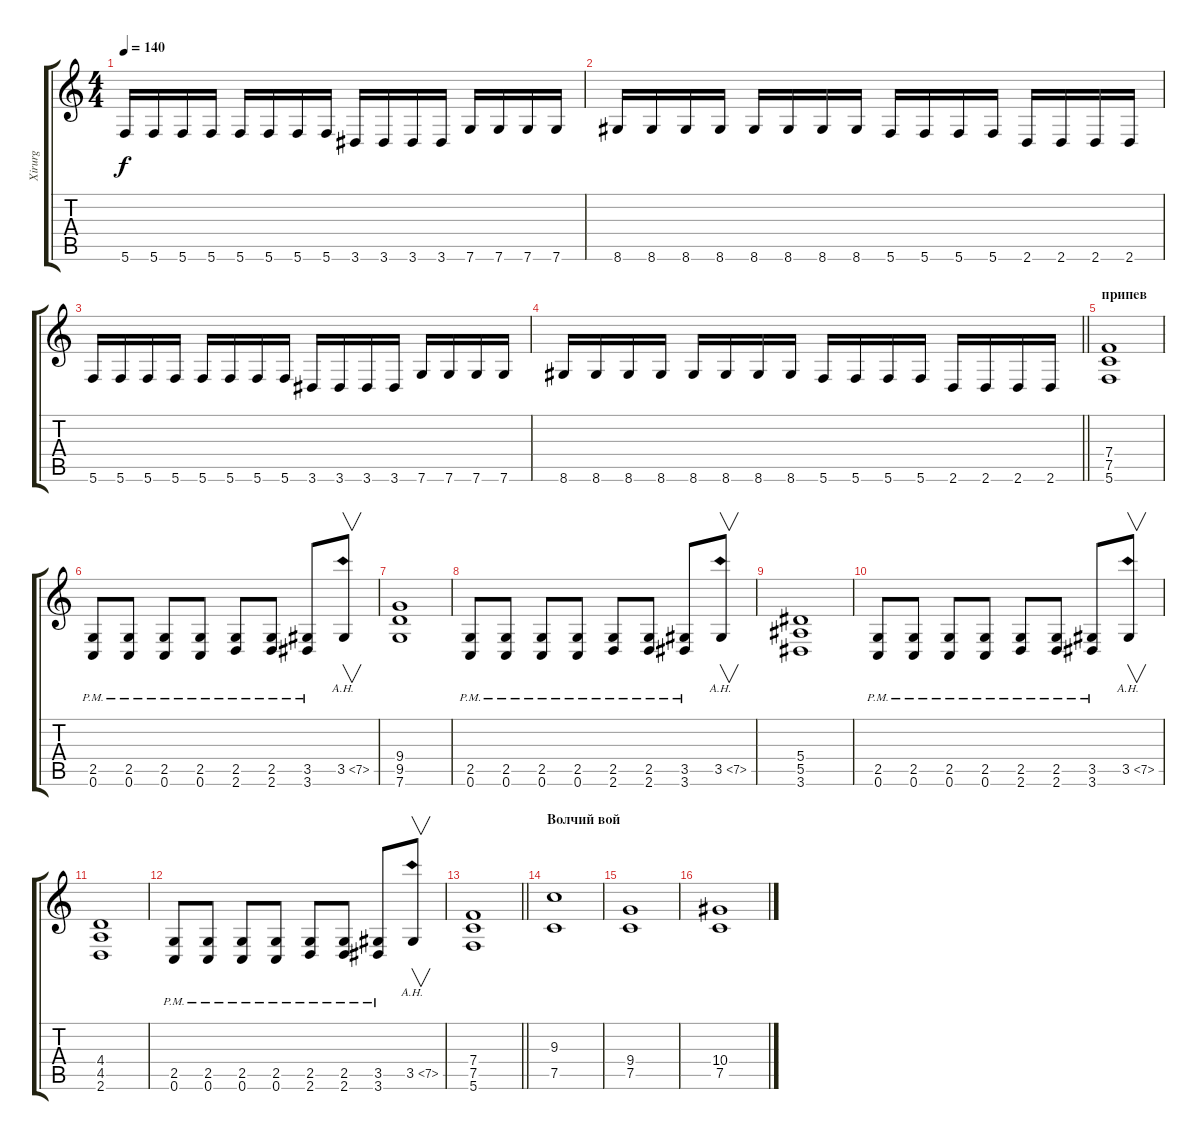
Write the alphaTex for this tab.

\track ("Xirurg " "Xirurg ") {instrument distortionguitar}
\staff {score tabs}
\tuning (C4 G3 Eb3 Bb2 F2 C2) {hide}
\ts (4 4)
\tempo 140
\clef g2
\ks c
5.6.16{dy f} 5.6.16 5.6.16 5.6.16 5.6.16 5.6.16 5.6.16 5.6.16 3.6.16 3.6.16 3.6.16 3.6.16 7.6.16 7.6.16 7.6.16 7.6.16 |
8.6.16 8.6.16 8.6.16 8.6.16 8.6.16 8.6.16 8.6.16 8.6.16 5.6.16 5.6.16 5.6.16 5.6.16 2.6.16 2.6.16 2.6.16 2.6.16 |
5.6.16 5.6.16 5.6.16 5.6.16 5.6.16 5.6.16 5.6.16 5.6.16 3.6.16 3.6.16 3.6.16 3.6.16 7.6.16 7.6.16 7.6.16 7.6.16 |
\barLineRight lightlight
8.6.16 8.6.16 8.6.16 8.6.16 8.6.16 8.6.16 8.6.16 8.6.16 5.6.16 5.6.16 5.6.16 5.6.16 2.6.16 2.6.16 2.6.16 2.6.16 |
\section ("" "припев")
(7.4 7.5 5.6).1 |
(2.5{pm} 0.6{pm}).8 (2.5{pm} 0.6{pm}).8 (2.5{pm} 0.6{pm}).8 (2.5{pm} 0.6{pm}).8 (2.5{pm} 2.6{pm}).8 (2.5{pm} 2.6{pm}).8 (3.5{pm} 3.6{pm}).8 3.5{ah 4}.8{v} |
(9.4 9.5 7.6).1 |
(2.5{pm} 0.6{pm}).8 (2.5{pm} 0.6{pm}).8 (2.5{pm} 0.6{pm}).8 (2.5{pm} 0.6{pm}).8 (2.5{pm} 2.6{pm}).8 (2.5{pm} 2.6{pm}).8 (3.5{pm} 3.6{pm}).8 3.5{ah 4}.8{v} |
(5.4 5.5 3.6).1 |
(2.5{pm} 0.6{pm}).8 (2.5{pm} 0.6{pm}).8 (2.5{pm} 0.6{pm}).8 (2.5{pm} 0.6{pm}).8 (2.5{pm} 2.6{pm}).8 (2.5{pm} 2.6{pm}).8 (3.5{pm} 3.6{pm}).8 3.5{ah 4}.8{v} |
(4.4 4.5 2.6).1 |
(2.5{pm} 0.6{pm}).8 (2.5{pm} 0.6{pm}).8 (2.5{pm} 0.6{pm}).8 (2.5{pm} 0.6{pm}).8 (2.5{pm} 2.6{pm}).8 (2.5{pm} 2.6{pm}).8 (3.5{pm} 3.6{pm}).8 3.5{ah 4}.8{v} |
\barLineRight lightlight
(7.4 7.5 5.6).1 |
\section ("" "Волчий вой")
(9.3 7.5).1 |
(9.4 7.5).1 |
(10.4 7.5).1
